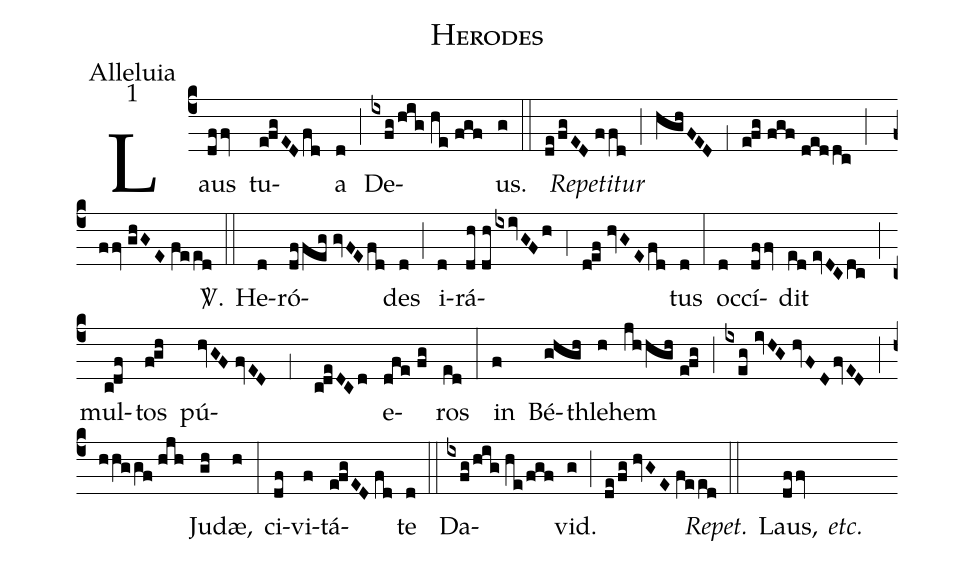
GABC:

name:Herodes;
office-part:Alleluia;
mode:1;
%%
(c4) Laus(dffv) tu(e!fgED/fd)a(d) (;) De(ixfg/hig//he//fgf)us.(g) (::) {}<i>Repetitur</i>(de/fgED//ffd) (;) (hghFED) (;1) (e!fg//fgf//deddc) (;) (ffv//ghGE//feed) <sp>V/</sp>.(::) He(d)ró(dffeg//gvFE/fd)des(d) (;) i(d)rá(dh//dh/ixivGFh;4d!ef//hvGE/fd)tus(d) (:) oc(d)cí(dffv)dit(ed//evDC/dc) (;) mul(c!df)tos(f!gh) pú(hvGF//fvED;1c!deDCd)e(dfe//fg)ros(ed) (:) in(f) Bé(ghgh)thle(h)hem(jhhgh//e!fg) (;) (ixeg//ivHG//hvFD/fvED) (;) (hhggf//hjh) Ju(gh)dæ,(h) (:) ci(df)vi(f)tá(e!fgED//fd)te(d) (::) Da(ixfg/hig//he/fgf)vid.(g) (;) (de/fg//hvGE//feed) <i>Repet.</i>(::) Laus,(dffv) <i>etc.</i>() ()
